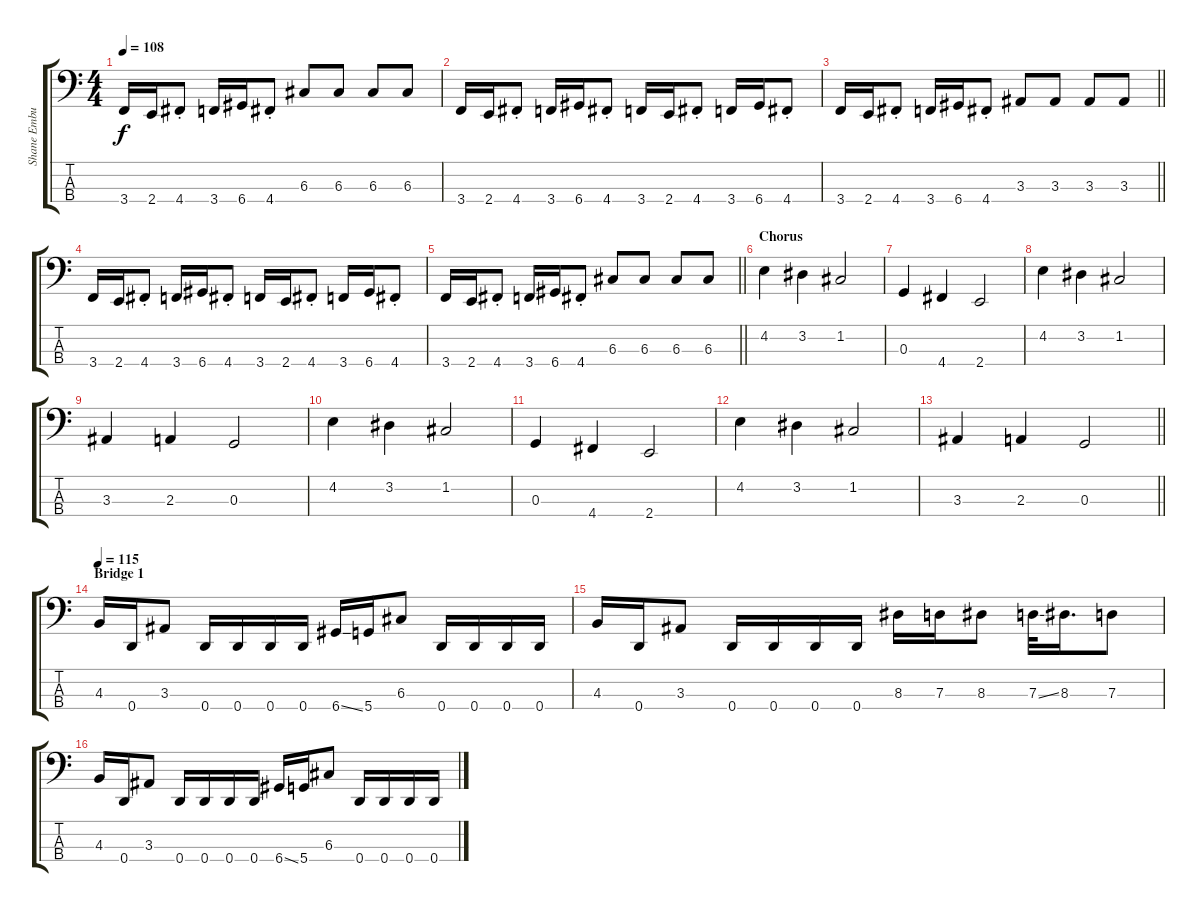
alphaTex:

\track ("Shane Embury" "Shane Embu") {instrument electricbasspick}
\staff {score tabs}
\tuning (F2 C2 G1 D1) {hide}
\ts (4 4)
\tempo 108
\clef f4
\ks c
3.4.16{dy f} 2.4.16 4.4{st}.8 3.4.16 6.4.16 4.4{st}.8 6.3.8 6.3.8 6.3.8 6.3.8 |
3.4.16 2.4.16 4.4{st}.8 3.4.16 6.4.16 4.4{st}.8 3.4.16 2.4.16 4.4{st}.8 3.4.16 6.4.16 4.4{st}.8 |
\barLineRight lightlight
3.4.16 2.4.16 4.4{st}.8 3.4.16 6.4.16 4.4{st}.8 3.3.8 3.3.8 3.3.8 3.3.8 |
3.4.16 2.4.16 4.4{st}.8 3.4.16 6.4.16 4.4{st}.8 3.4.16 2.4.16 4.4{st}.8 3.4.16 6.4.16 4.4{st}.8 |
\barLineRight lightlight
3.4.16 2.4.16 4.4{st}.8 3.4.16 6.4.16 4.4{st}.8 6.3.8 6.3.8 6.3.8 6.3.8 |
\section ("" "Chorus")
4.2.4 3.2.4 1.2.2 |
0.3.4 4.4.4 2.4.2 |
4.2.4 3.2.4 1.2.2 |
3.3.4 2.3.4 0.3.2 |
4.2.4 3.2.4 1.2.2 |
0.3.4 4.4.4 2.4.2 |
4.2.4 3.2.4 1.2.2 |
\barLineRight lightlight
3.3.4 2.3.4 0.3.2 |
\section ("" "Bridge 1")
\tempo 115
4.3.16 0.4.16 3.3.8 0.4.16 0.4.16 0.4.16 0.4.16 6.4{ss}.16 5.4.16 6.3.8 0.4.16 0.4.16 0.4.16 0.4.16 |
4.3.16 0.4.16 3.3.8 0.4.16 0.4.16 0.4.16 0.4.16 8.3.16 7.3.16 8.3.8 7.3{ss}.32 8.3.16{d} 7.3.8 |
4.3.16 0.4.16 3.3.8 0.4.16 0.4.16 0.4.16 0.4.16 6.4{ss}.16 5.4.16 6.3.8 0.4.16 0.4.16 0.4.16 0.4.16
